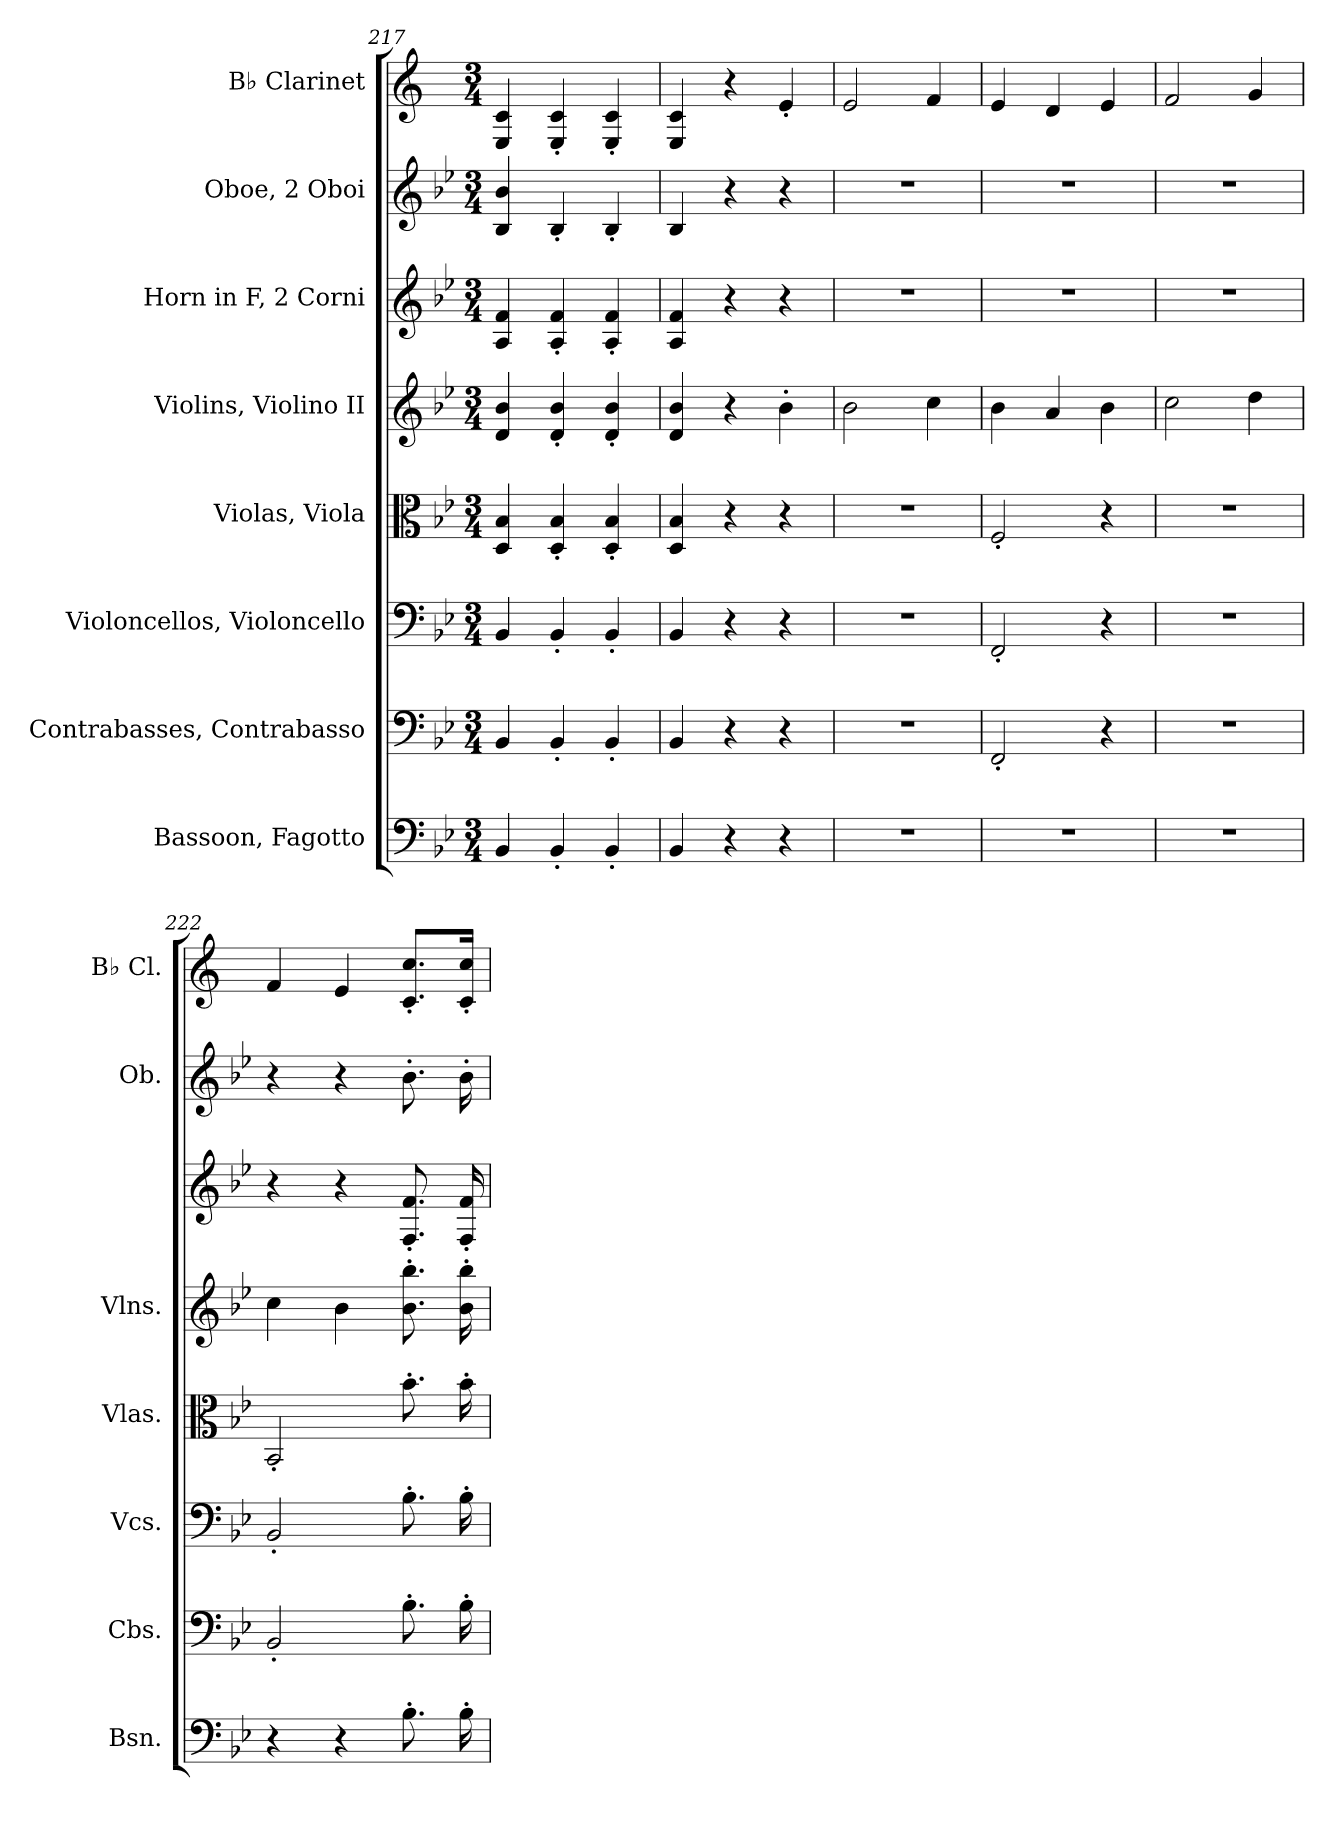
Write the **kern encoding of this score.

**kern	**kern	**kern	**kern	**kern	**kern	**kern	**kern
*part8	*part7	*part6	*part5	*part4	*part3	*part2	*part1
*staff8	*staff7	*staff6	*staff5	*staff4	*staff3	*staff2	*staff1
*I"Bassoon, Fagotto	*I"Contrabasses, Contrabasso	*I"Violoncellos, Violoncello	*I"Violas, Viola	*I"Violins, Violino II	*I"Horn in F, 2 Corni	*I"Oboe, 2 Oboi	*I"B♭ Clarinet
*I'Bsn.	*I'Cbs.	*I'Vcs.	*I'Vlas.	*I'Vlns.	*	*I'Ob.	*I'B♭ Cl.
*clefF4	*clefF4	*clefF4	*clefC3	*clefG2	*clefG2	*clefG2	*clefG2
*	*ITrd7c12	*	*	*	*ITrd4c7	*	*ITrd1c2
*k[b-e-]	*k[b-e-]	*k[b-e-]	*k[b-e-]	*k[b-e-]	*k[b-e-a-]	*k[b-e-]	*k[b-e-]
*M3/4	*M3/4	*M3/4	*M3/4	*M3/4	*M3/4	*M3/4	*M3/4
=217	=217	=217	=217	=217	=217	=217	=217
4BB-/	4BBB-/	4BB-/	4D/ 4B-/	4d/ 4b-/	4D/ 4B-/	4B-/ 4b-/	4D/ 4B-/
4BB-'/	4BBB-'/	4BB-'/	4D/' 4B-/'	4d/' 4b-/'	4D/' 4B-/'	4B-'/	4D/' 4B-/'
4BB-'/	4BBB-'/	4BB-'/	4D/' 4B-/'	4d/' 4b-/'	4D/' 4B-/'	4B-'/	4D/' 4B-/'
=218	=218	=218	=218	=218	=218	=218	=218
4BB-/	4BBB-/	4BB-/	4D/ 4B-/	4d/ 4b-/	4D/ 4B-/	4B-/	4D/ 4B-/
4r	4r	4r	4r	4r	4r	4r	4r
4r	4r	4r	4r	4b-'\	4r	4r	4d'/
=219	=219	=219	=219	=219	=219	=219	=219
2.r	2.r	2.r	2.r	2b-\	2.r	2.r	2d/
.	.	.	.	4cc\	.	.	4e-/
!!LO:LB:g=z
=220	=220	=220	=220	=220	=220	=220	=220
2.r	2FFF'/	2FF'/	2F'/	4b-\	2.r	2.r	4d/
.	.	.	.	4a/	.	.	4c/
.	4r	4r	4r	4b-\	.	.	4d/
=221	=221	=221	=221	=221	=221	=221	=221
2.r	2.r	2.r	2.r	2cc\	2.r	2.r	2e-/
.	.	.	.	4dd\	.	.	4f/
=222	=222	=222	=222	=222	=222	=222	=222
4r	2BBB-'/	2BB-'/	2BB-'/	4cc\	4r	4r	4e-/
4r	.	.	.	4b-\	4r	4r	4d/
8.B-'\	8.BB-'\	8.B-'\	8.b-'\	8.b-\' 8.bb-\'	8.BB-/' 8.B-/'	8.b-'\	8.B-/' 8.b-/'L
16B-'\	16BB-'\	16B-'\	16b-'\	16b-\' 16bb-\'	16BB-/' 16B-/'	16b-'\	16B-/' 16b-/'Jk
=	=	=	=	=	=	=	=
*-	*-	*-	*-	*-	*-	*-	*-
